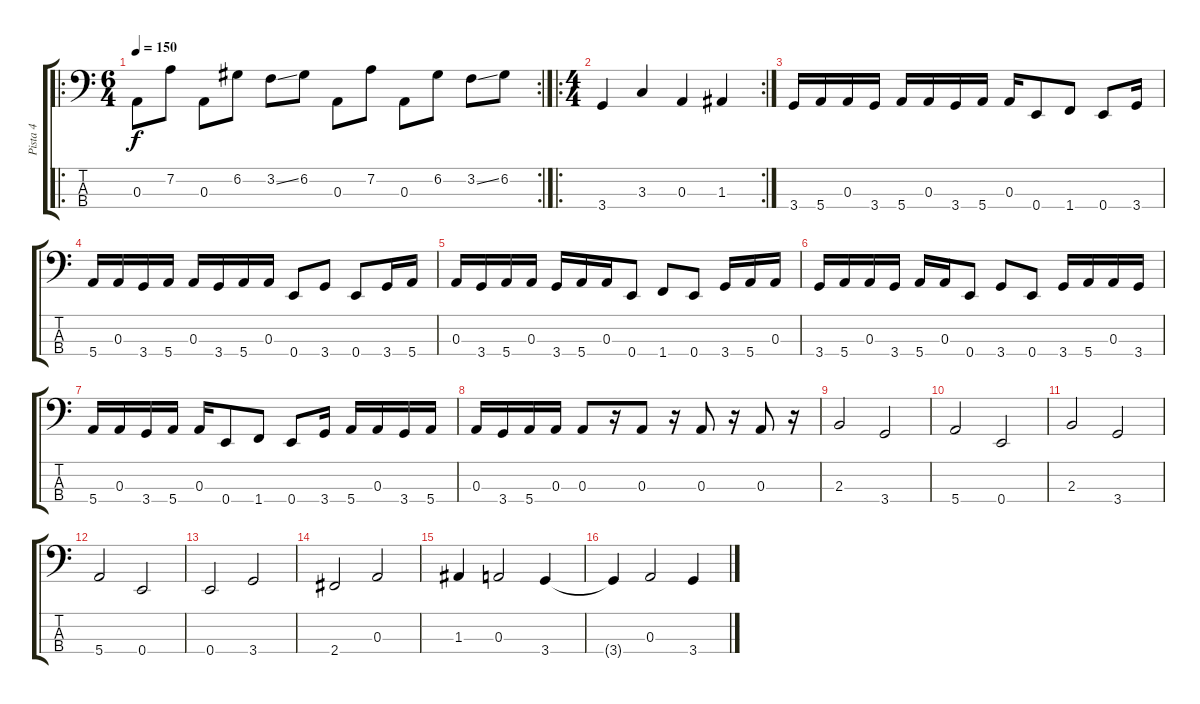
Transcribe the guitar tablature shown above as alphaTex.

\track ("Pista 4" "Pista 4") {instrument electricbasspick}
\staff {score tabs}
\tuning (G2 D2 A1 E1) {hide}
\ro
\rc 2
\ts (6 4)
\tempo 150
\clef f4
\ks c
0.3.8{dy f} 7.2.8 0.3.8 6.2.8 3.2{ss}.8 6.2.8 0.3.8 7.2.8 0.3.8 6.2.8 3.2{ss}.8 6.2.8 |
\ro
\rc 2
\ts (4 4)
3.4.4 3.3.4 0.3.4 1.3.4 |
3.4.16 5.4.16 0.3.16 3.4.16 5.4.16 0.3.16 3.4.16 5.4.16 0.3.16 0.4.8 1.4.8 0.4.8 3.4.16 |
5.4.16 0.3.16 3.4.16 5.4.16 0.3.16 3.4.16 5.4.16 0.3.16 0.4.8 3.4.8 0.4.8 3.4.16 5.4.16 |
0.3.16 3.4.16 5.4.16 0.3.16 3.4.16 5.4.16 0.3.16 0.4.8 1.4.8 0.4.8 3.4.16 5.4.16 0.3.16 |
3.4.16 5.4.16 0.3.16 3.4.16 5.4.16 0.3.16 0.4.8 3.4.8 0.4.8 3.4.16 5.4.16 0.3.16 3.4.16 |
5.4.16 0.3.16 3.4.16 5.4.16 0.3.16 0.4.8 1.4.8 0.4.8 3.4.16 5.4.16 0.3.16 3.4.16 5.4.16 |
0.3.16 3.4.16 5.4.16 0.3.16 0.3.8 r.16 0.3.8 r.16 0.3.8 r.16 0.3.8 r.16 |
2.3.2 3.4.2 |
5.4.2 0.4.2 |
2.3.2 3.4.2 |
5.4.2 0.4.2 |
0.4.2 3.4.2 |
2.4.2 0.3.2 |
1.3.4 0.3.2 3.4.4 |
3.4{t}.4 0.3.2 3.4.4
